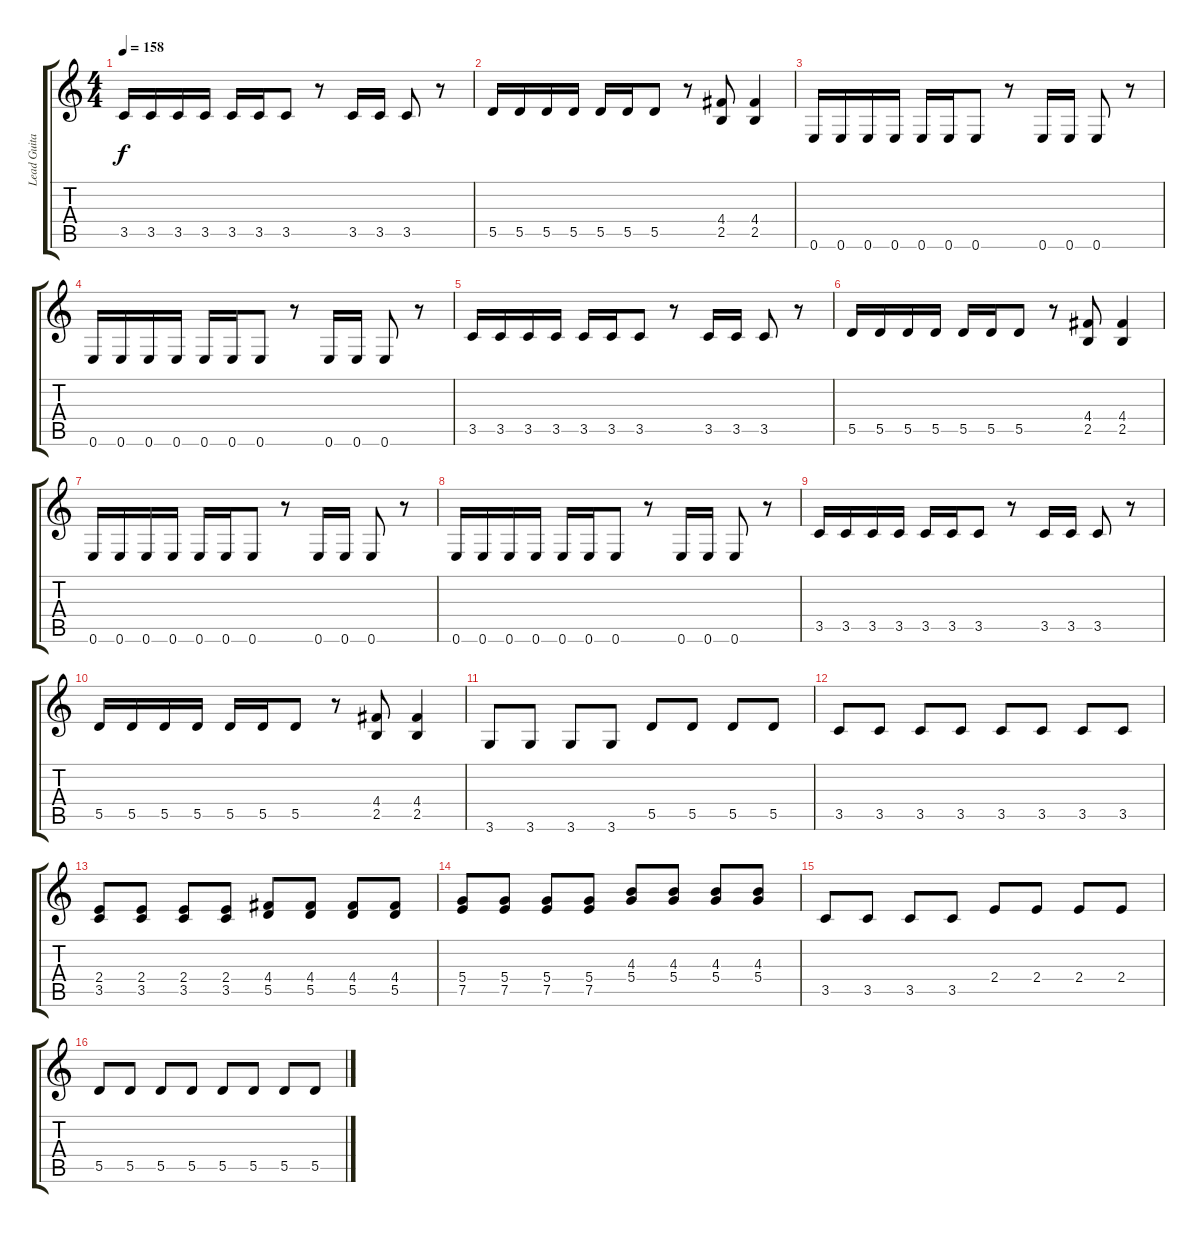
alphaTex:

\track ("Lead Guitar" "Lead Guita") {instrument distortionguitar}
\staff {score tabs}
\tuning (E4 B3 G3 D3 A2 E2) {hide}
\ts (4 4)
\tempo 158
\clef g2
\ks c
3.5.16{dy f} 3.5.16 3.5.16 3.5.16 3.5.16 3.5.16 3.5.8 r.8 3.5.16 3.5.16 3.5.8 r.8 |
5.5.16 5.5.16 5.5.16 5.5.16 5.5.16 5.5.16 5.5.8 r.8 (4.4 2.5).8 (4.4 2.5).4 |
0.6.16 0.6.16 0.6.16 0.6.16 0.6.16 0.6.16 0.6.8 r.8 0.6.16 0.6.16 0.6.8 r.8 |
0.6.16 0.6.16 0.6.16 0.6.16 0.6.16 0.6.16 0.6.8 r.8 0.6.16 0.6.16 0.6.8 r.8 |
3.5.16 3.5.16 3.5.16 3.5.16 3.5.16 3.5.16 3.5.8 r.8 3.5.16 3.5.16 3.5.8 r.8 |
5.5.16 5.5.16 5.5.16 5.5.16 5.5.16 5.5.16 5.5.8 r.8 (4.4 2.5).8 (4.4 2.5).4 |
0.6.16 0.6.16 0.6.16 0.6.16 0.6.16 0.6.16 0.6.8 r.8 0.6.16 0.6.16 0.6.8 r.8 |
0.6.16 0.6.16 0.6.16 0.6.16 0.6.16 0.6.16 0.6.8 r.8 0.6.16 0.6.16 0.6.8 r.8 |
3.5.16 3.5.16 3.5.16 3.5.16 3.5.16 3.5.16 3.5.8 r.8 3.5.16 3.5.16 3.5.8 r.8 |
5.5.16 5.5.16 5.5.16 5.5.16 5.5.16 5.5.16 5.5.8 r.8 (4.4 2.5).8 (4.4 2.5).4 |
3.6.8 3.6.8 3.6.8 3.6.8 5.5.8 5.5.8 5.5.8 5.5.8 |
3.5.8 3.5.8 3.5.8 3.5.8 3.5.8 3.5.8 3.5.8 3.5.8 |
(2.4 3.5).8 (2.4 3.5).8 (2.4 3.5).8 (2.4 3.5).8 (4.4 5.5).8 (4.4 5.5).8 (4.4 5.5).8 (4.4 5.5).8 |
(5.4 7.5).8 (5.4 7.5).8 (5.4 7.5).8 (5.4 7.5).8 (4.3 5.4).8 (4.3 5.4).8 (4.3 5.4).8 (4.3 5.4).8 |
3.5.8 3.5.8 3.5.8 3.5.8 2.4.8 2.4.8 2.4.8 2.4.8 |
5.5.8 5.5.8 5.5.8 5.5.8 5.5.8 5.5.8 5.5.8 5.5.8
